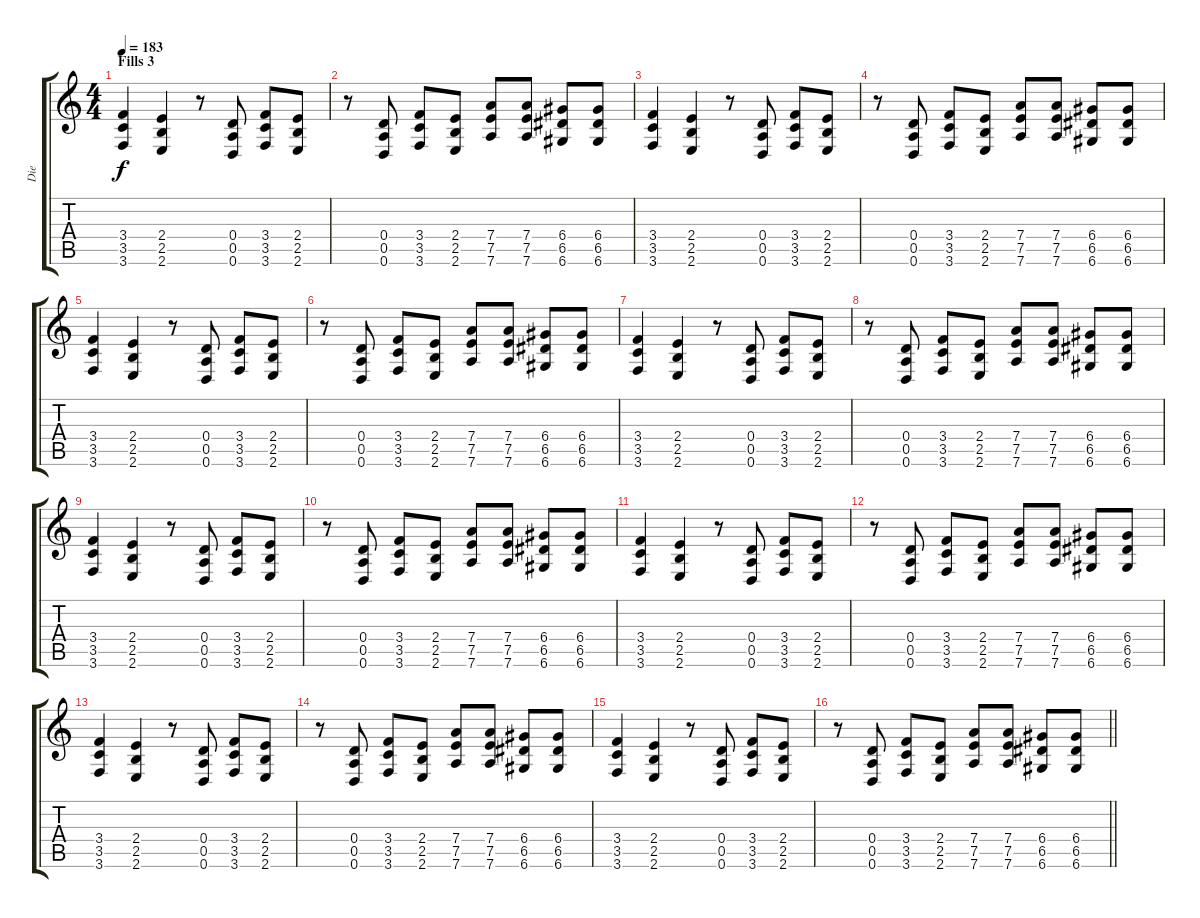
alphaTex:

\track ("Die" "Die") {instrument distortionguitar}
\staff {score tabs}
\tuning (E4 B3 G3 D3 A2 D2) {hide}
\ts (4 4)
\section ("" "Fills 3")
\tempo 183
\clef g2
\ks c
(3.4 3.5 3.6).4{dy f balance 16 instrument distortionguitar} (2.4 2.5 2.6).4 r.8 (0.4 0.5 0.6).8 (3.4 3.5 3.6).8 (2.4 2.5 2.6).8 |
r.8 (0.4 0.5 0.6).8 (3.4 3.5 3.6).8 (2.4 2.5 2.6).8 (7.4 7.5 7.6).8 (7.4 7.5 7.6).8 (6.4 6.5 6.6).8 (6.4 6.5 6.6).8 |
(3.4 3.5 3.6).4 (2.4 2.5 2.6).4 r.8 (0.4 0.5 0.6).8 (3.4 3.5 3.6).8 (2.4 2.5 2.6).8 |
r.8 (0.4 0.5 0.6).8 (3.4 3.5 3.6).8 (2.4 2.5 2.6).8 (7.4 7.5 7.6).8 (7.4 7.5 7.6).8 (6.4 6.5 6.6).8 (6.4 6.5 6.6).8 |
(3.4 3.5 3.6).4 (2.4 2.5 2.6).4 r.8 (0.4 0.5 0.6).8 (3.4 3.5 3.6).8 (2.4 2.5 2.6).8 |
r.8 (0.4 0.5 0.6).8 (3.4 3.5 3.6).8 (2.4 2.5 2.6).8 (7.4 7.5 7.6).8 (7.4 7.5 7.6).8 (6.4 6.5 6.6).8 (6.4 6.5 6.6).8 |
(3.4 3.5 3.6).4 (2.4 2.5 2.6).4 r.8 (0.4 0.5 0.6).8 (3.4 3.5 3.6).8 (2.4 2.5 2.6).8 |
r.8 (0.4 0.5 0.6).8 (3.4 3.5 3.6).8 (2.4 2.5 2.6).8 (7.4 7.5 7.6).8 (7.4 7.5 7.6).8 (6.4 6.5 6.6).8 (6.4 6.5 6.6).8 |
(3.4 3.5 3.6).4 (2.4 2.5 2.6).4 r.8 (0.4 0.5 0.6).8 (3.4 3.5 3.6).8 (2.4 2.5 2.6).8 |
r.8 (0.4 0.5 0.6).8 (3.4 3.5 3.6).8 (2.4 2.5 2.6).8 (7.4 7.5 7.6).8 (7.4 7.5 7.6).8 (6.4 6.5 6.6).8 (6.4 6.5 6.6).8 |
(3.4 3.5 3.6).4 (2.4 2.5 2.6).4 r.8 (0.4 0.5 0.6).8 (3.4 3.5 3.6).8 (2.4 2.5 2.6).8 |
r.8 (0.4 0.5 0.6).8 (3.4 3.5 3.6).8 (2.4 2.5 2.6).8 (7.4 7.5 7.6).8 (7.4 7.5 7.6).8 (6.4 6.5 6.6).8 (6.4 6.5 6.6).8 |
(3.4 3.5 3.6).4 (2.4 2.5 2.6).4 r.8 (0.4 0.5 0.6).8 (3.4 3.5 3.6).8 (2.4 2.5 2.6).8 |
r.8 (0.4 0.5 0.6).8 (3.4 3.5 3.6).8 (2.4 2.5 2.6).8 (7.4 7.5 7.6).8 (7.4 7.5 7.6).8 (6.4 6.5 6.6).8 (6.4 6.5 6.6).8 |
(3.4 3.5 3.6).4 (2.4 2.5 2.6).4 r.8 (0.4 0.5 0.6).8 (3.4 3.5 3.6).8 (2.4 2.5 2.6).8 |
\barLineRight lightlight
r.8 (0.4 0.5 0.6).8 (3.4 3.5 3.6).8 (2.4 2.5 2.6).8 (7.4 7.5 7.6).8 (7.4 7.5 7.6).8 (6.4 6.5 6.6).8 (6.4 6.5 6.6).8
